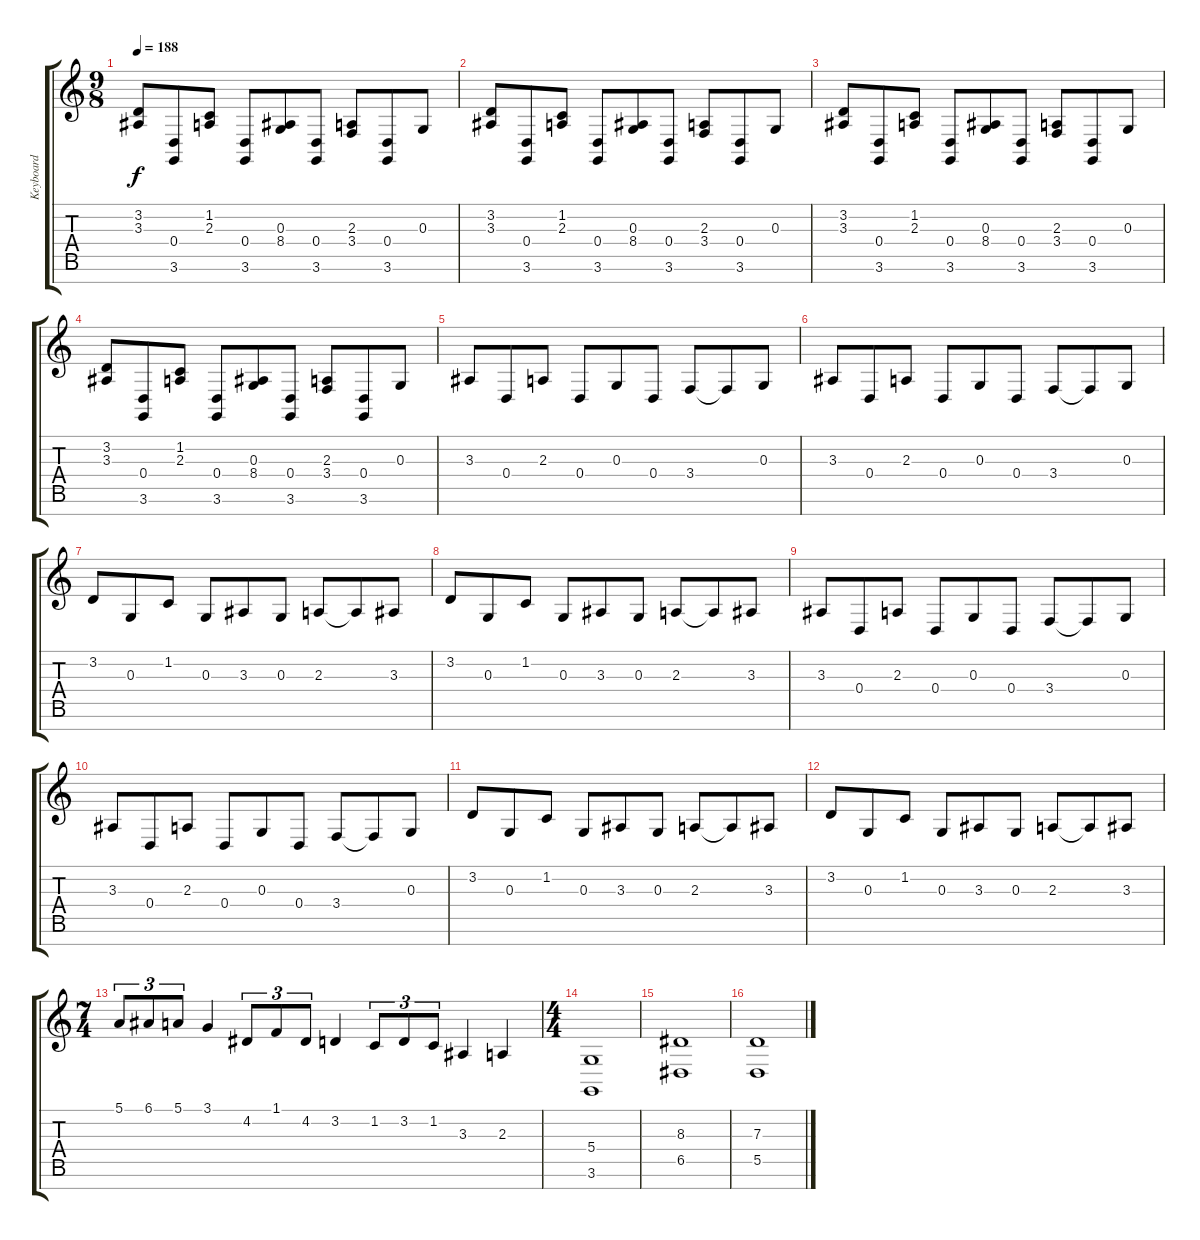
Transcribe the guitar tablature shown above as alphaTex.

\track ("Keyboard" "Keyboard") {instrument brightacousticpiano}
\staff {score tabs}
\tuning (E4 B3 G3 D3 A2 E2 B1) {hide}
\ts (9 8)
\tempo 188
\clef g2
\ks c
(3.2 3.3).8{dy f} (0.4 3.6).8 (1.2 2.3).8 (0.4 3.6).8 (0.3 8.4).8 (0.4 3.6).8 (2.3 3.4).8 (0.4 3.6).8 0.3.8 |
(3.2 3.3).8 (0.4 3.6).8 (1.2 2.3).8 (0.4 3.6).8 (0.3 8.4).8 (0.4 3.6).8 (2.3 3.4).8 (0.4 3.6).8 0.3.8 |
(3.2 3.3).8 (0.4 3.6).8 (1.2 2.3).8 (0.4 3.6).8 (0.3 8.4).8 (0.4 3.6).8 (2.3 3.4).8 (0.4 3.6).8 0.3.8 |
(3.2 3.3).8 (0.4 3.6).8 (1.2 2.3).8 (0.4 3.6).8 (0.3 8.4).8 (0.4 3.6).8 (2.3 3.4).8 (0.4 3.6).8 0.3.8 |
3.3.8 0.4.8 2.3.8 0.4.8 0.3.8 0.4.8 3.4.8 3.4{t}.8 0.3.8 |
3.3.8 0.4.8 2.3.8 0.4.8 0.3.8 0.4.8 3.4.8 3.4{t}.8 0.3.8 |
3.2.8 0.3.8 1.2.8 0.3.8 3.3.8 0.3.8 2.3.8 2.3{t}.8 3.3.8 |
3.2.8 0.3.8 1.2.8 0.3.8 3.3.8 0.3.8 2.3.8 2.3{t}.8 3.3.8 |
3.3.8 0.4.8 2.3.8 0.4.8 0.3.8 0.4.8 3.4.8 3.4{t}.8 0.3.8 |
3.3.8 0.4.8 2.3.8 0.4.8 0.3.8 0.4.8 3.4.8 3.4{t}.8 0.3.8 |
3.2.8 0.3.8 1.2.8 0.3.8 3.3.8 0.3.8 2.3.8 2.3{t}.8 3.3.8 |
3.2.8 0.3.8 1.2.8 0.3.8 3.3.8 0.3.8 2.3.8 2.3{t}.8 3.3.8 |
\ts (7 4)
5.1.8{tu (3 2) instrument lead2sawtooth} 6.1.8{tu (3 2)} 5.1.8{tu (3 2)} 3.1.4 4.2.8{tu (3 2)} 1.1.8{tu (3 2)} 4.2.8{tu (3 2)} 3.2.4 1.2.8{tu (3 2)} 3.2.8{tu (3 2)} 1.2.8{tu (3 2)} 3.3.4 2.3.4 |
\ts (4 4)
(5.4 3.6).1{volume 12} |
(8.3 6.5).1 |
(7.3 5.5).1
